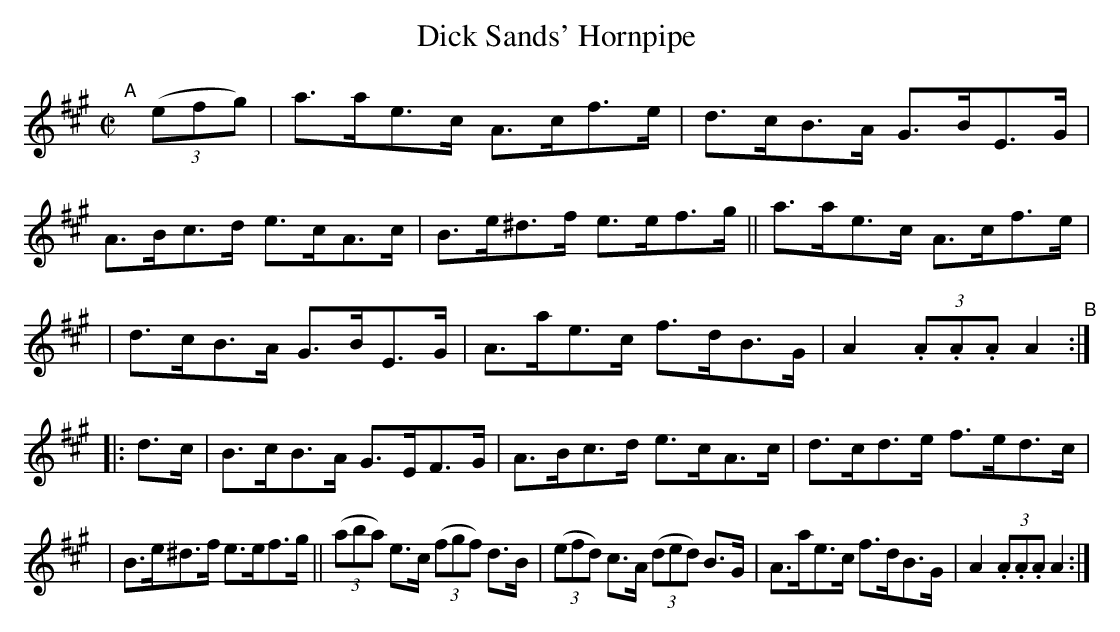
X:1
T: Dick Sands' Hornpipe
M: C|
L: 1/8
K: A
"^A"[|] ((3efg) | a>ae>c A>cf>e | d>cB>A G>BE>G | A>Bc>d e>cA>c | B>e^d>f e>ef>g || a>ae>c A>cf>e |
| d>cB>A G>BE>G | A>ae>c f>dB>G | A2 (3.A.A.A A2 "^B":: d>c | B>cB>A G>EF>G | A>Bc>d e>cA>c | d>cd>e f>ed>c |
| B>e^d>f e>ef>g || ((3aba) e>c ((3fgf) d>B | ((3efd) c>A ((3ded) B>G | A>ae>c f>dB>G | A2 (3.A.A.A A2 :|
